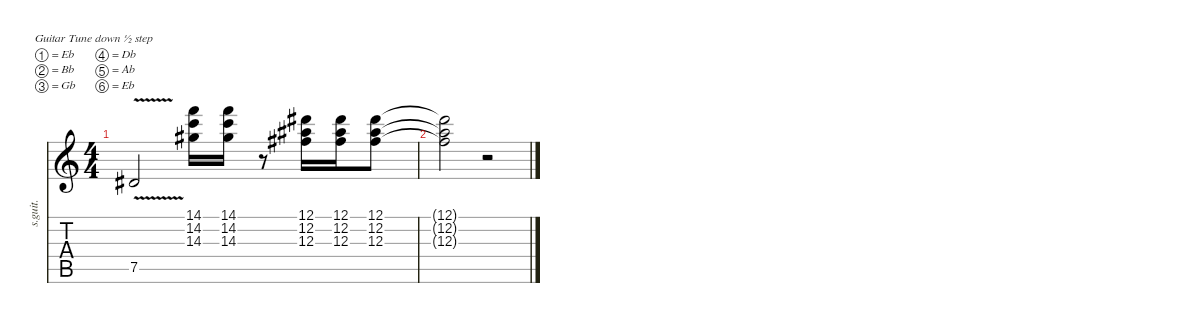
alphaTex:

\defaultSystemsLayout 4
\hideDynamics
\bracketExtendMode nobrackets
\track ("Jerry Cantrell - Lead Guitar" "s.guit.") {instrument distortionguitar}
\staff {score tabs}
\tuning (Eb4 Bb3 Gb3 Db3 Ab2 Eb2)
\ts (4 4)
\tempo (106 hide)
\clef g2
\ks c
7.5{v t acc #}.2{dy f} (14.1 14.2 14.3{acc #}).16 (14.1 14.2 14.3{acc #}).16 r.8 (12.1{acc #} 12.2{acc #} 12.3{acc #}).16 (12.1{acc #} 12.2{acc #} 12.3{acc #}).16 (12.1{acc #} 12.2{acc #} 12.3{acc #}).8 |
(12.1{t acc #} 12.2{t acc #} 12.3{t acc #}).2 r.2
